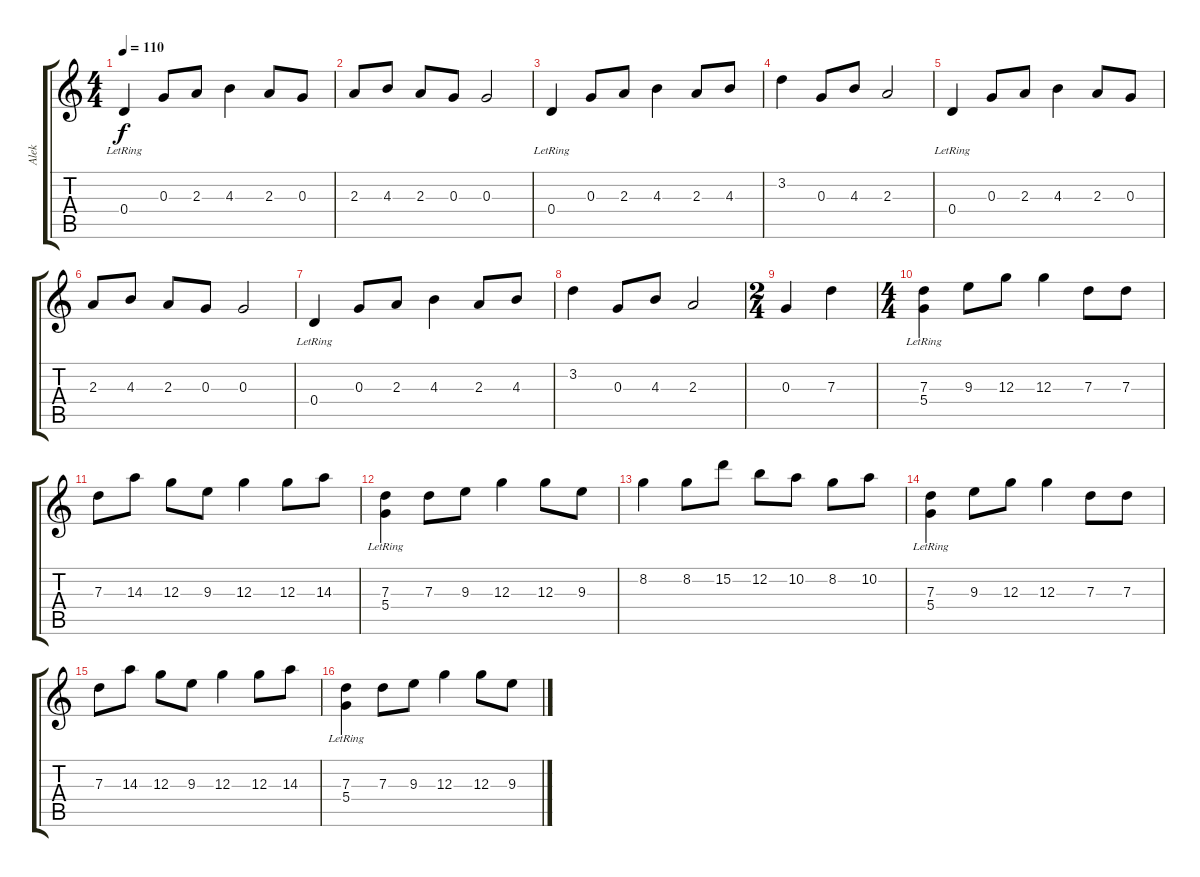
\track ("Alek" "Alek") {instrument acousticguitarsteel}
\staff {score tabs}
\tuning (E4 B3 G3 D3 A2 E2) {hide}
\ts (4 4)
\tempo 110
\clef g2
\ks c
0.4{lr}.4{dy f instrument acousticguitarsteel} 0.3.8 2.3.8 4.3.4 2.3.8 0.3.8 |
2.3.8 4.3.8 2.3.8 0.3.8 0.3.2 |
0.4{lr}.4 0.3.8 2.3.8 4.3.4 2.3.8 4.3.8 |
3.2.4 0.3.8 4.3.8 2.3.2 |
0.4{lr}.4 0.3.8 2.3.8 4.3.4 2.3.8 0.3.8 |
2.3.8 4.3.8 2.3.8 0.3.8 0.3.2 |
0.4{lr}.4 0.3.8 2.3.8 4.3.4 2.3.8 4.3.8 |
3.2.4 0.3.8 4.3.8 2.3.2 |
\ts (2 4)
0.3.4 7.3.4 |
\ts (4 4)
(7.3 5.4{lr}).4 9.3.8 12.3.8 12.3.4 7.3.8 7.3.8 |
7.3.8 14.3.8 12.3.8 9.3.8 12.3.4 12.3.8 14.3.8 |
(7.3 5.4{lr}).4 7.3.8 9.3.8 12.3.4 12.3.8 9.3.8 |
8.2.4 8.2.8 15.2.8 12.2.8 10.2.8 8.2.8 10.2.8 |
(7.3 5.4{lr}).4 9.3.8 12.3.8 12.3.4 7.3.8 7.3.8 |
7.3.8 14.3.8 12.3.8 9.3.8 12.3.4 12.3.8 14.3.8 |
(7.3 5.4{lr}).4 7.3.8 9.3.8 12.3.4 12.3.8 9.3.8
